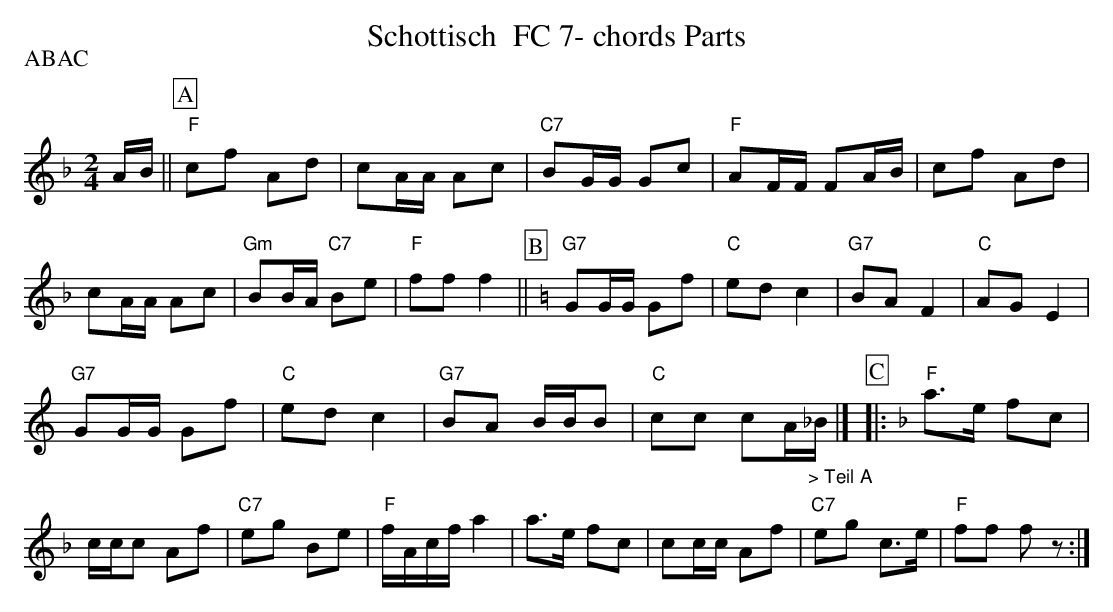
X:1
T:Schottisch  FC 7- chords Parts
P:ABAC
M:2/4
L:1/16
K:Fmaj%%MIDI gchordon
AB || [P:A] "F"c2f2 A2d2 | c2AA A2c2 | "C7"B2GG G2c2 | "F"A2FF F2AB | c2f2 A2d2 |
c2AA A2c2 | "Gm"B2BA "C7"B2e2 | "F"f2f2f4 || [P:B] [K:Cmaj] "G7"G2GG G2f2 | "C"e2d2c4 | "G7"B2A2F4 | "C"A2G2E4 |
"G7"G2GG G2f2 | "C"e2d2c4 | "G7"B2A2 BBB2 | "C"c2c2 c2A"_> Teil A"_B |] [P:C] |: [K:Fmaj] "F"a3e f2c2 |
ccc2 A2f2 | "C7"e2g2 B2e2 | "F"fAcf a4 | a3e f2c2 | c2cc A2f2 | "C7"e2g2 c3e | "F"f2f2 f2z2 :|
